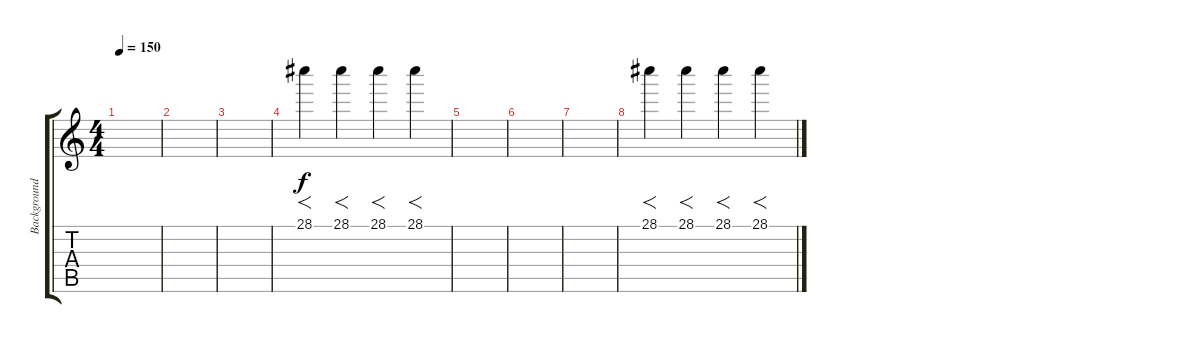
\track ("Background effects 1" "Background") {instrument percussiveorgan}
\staff {score tabs}
\tuning (A4 B3 G3 D3 A2 E2) {hide}
\ts (4 4)
\tempo 150
\clef g2
\ks c
|
|
|
28.1.4{f volume 9 balance 0 instrument percussiveorgan} 28.1.4{f} 28.1.4{f balance 16} 28.1.4{f} |
|
|
|
28.1.4{f volume 9 balance 0 instrument percussiveorgan} 28.1.4{f} 28.1.4{f balance 16} 28.1.4{f}
